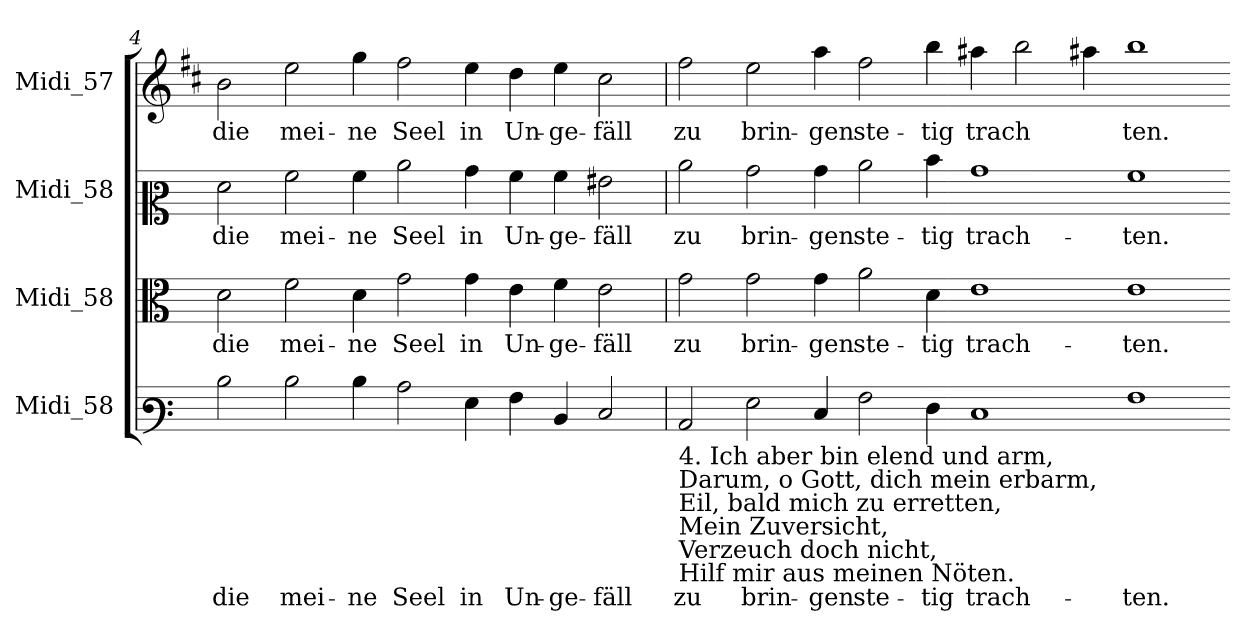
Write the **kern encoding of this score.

**kern	**text	**kern	**text	**kern	**text	**kern	**text
*part4	*part4	*part3	*part3	*part2	*part2	*part1	*part1
*staff4	*staff4	*staff3	*staff3	*staff2	*staff2	*staff1	*staff1
*I"Midi_58	*	*I"Midi_58	*	*I"Midi_58	*	*I"Midi_57	*
*clefF3	*	*clefC3	*	*clefC2	*	*clefG2	*
*	*	*	*	*	*	*ITrd1c2	*
*k[]	*	*k[]	*	*k[]	*	*k[]	*
*C:	*	*C:	*	*C:	*	*C:	*
=4	=4	=4	=4	=4	=4	=4	=4
!	!LO:LY:b	!	!LO:LY:b	!	!LO:LY:b	!	!LO:LY:b
2d	die	2d	die	2f	die	2a	die
!	!LO:LY:b	!	!LO:LY:b	!	!LO:LY:b	!	!LO:LY:b
2d	mei-	2f	mei-	2a	mei-	2dd	mei-
!	!LO:LY:b	!	!LO:LY:b	!	!LO:LY:b	!	!LO:LY:b
4d	-ne	4d	-ne	4a	-ne	4ff	-ne
!	!LO:LY:b	!	!LO:LY:b	!	!LO:LY:b	!	!LO:LY:b
2c	Seel	2g	Seel	2cc	Seel	2ee	Seel
!	!LO:LY:b	!	!LO:LY:b	!	!LO:LY:b	!	!LO:LY:b
4G	in	4g	in	4b	in	4dd	in
!	!LO:LY:b	!	!LO:LY:b	!	!LO:LY:b	!	!LO:LY:b
4A	Un-	4e	Un-	4a	Un-	4cc	Un-
!	!LO:LY:b	!	!LO:LY:b	!	!LO:LY:b	!	!LO:LY:b
4D	-ge-	4f	-ge-	4a	-ge-	4dd	-ge-
!	!LO:LY:b	!	!LO:LY:b	!	!LO:LY:b	!	!LO:LY:b
2E	-fäll	2e	-fäll	2g#X	-fäll	2b	-fäll
=5	=5	=5	=5	=5	=5	=5	=5
!LO:TX:b:t=4. Ich aber bin elend und arm,\nDarum, o Gott, dich mein erbarm,\nEil, bald mich zu erretten,\nMein Zuversicht,\nVerzeuch doch nicht,\nHilf mir aus meinen Nöten.	!	!	!	!	!	!	!
!	!LO:LY:b	!	!LO:LY:b	!	!LO:LY:b	!	!LO:LY:b
2C	zu	2g	zu	2cc	zu	2ee	zu
!	!LO:LY:b	!	!LO:LY:b	!	!LO:LY:b	!	!LO:LY:b
2G	brin-	2g	brin-	2b	brin-	2dd	brin-
!	!LO:LY:b	!	!LO:LY:b	!	!LO:LY:b	!	!LO:LY:b
4E	-gen	4g	-gen	4b	-gen	4gg	-gen
!	!LO:LY:b	!	!LO:LY:b	!	!LO:LY:b	!	!LO:LY:b
2A	ste-	2a	ste-	2cc	ste-	2ee	ste-
!	!LO:LY:b	!	!LO:LY:b	!	!LO:LY:b	!	!LO:LY:b
4F	-tig	4d	-tig	4dd	-tig	4aa	-tig
!	!LO:LY:b	!	!LO:LY:b	!	!LO:LY:b	!	!LO:LY:b
1E	trach-	1e	trach-	1b	trach-	4gg#X	trach
.	.	.	.	.	.	2aa	.
.	.	.	.	.	.	4gg#X	.
!	!LO:LY:b	!	!LO:LY:b	!	!LO:LY:b	!	!LO:LY:b
1A	-ten.	1e	-ten.	1a	-ten.	1aa	ten.
=-	=-	=-	=-	=-	=-	=-	=-
*-	*-	*-	*-	*-	*-	*-	*-
